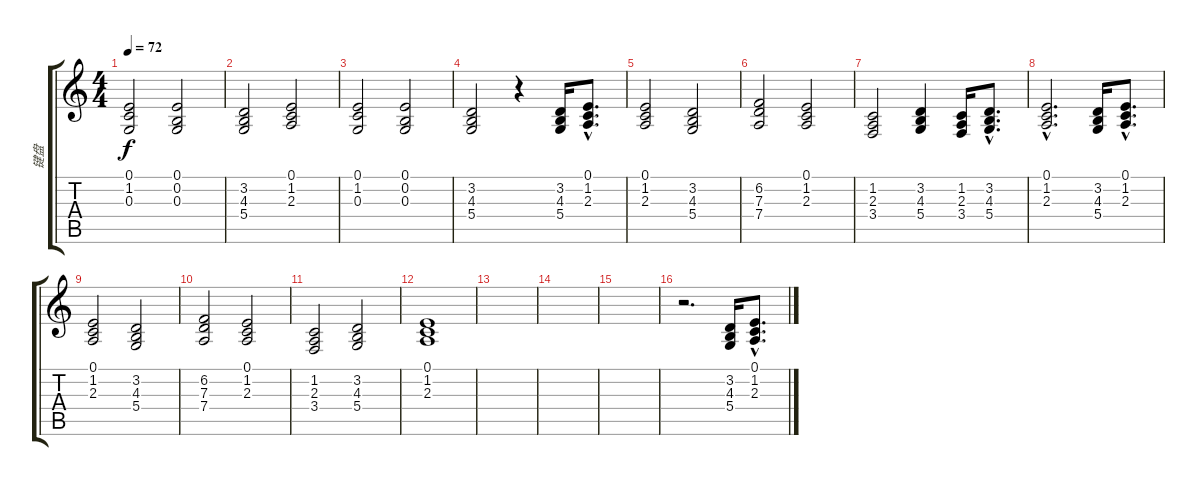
\track ("键盘" "键盘") {instrument stringensemble1}
\staff {score tabs}
\tuning (E4 B3 G3 D3 A2 E2) {hide}
\ts (4 4)
\tempo 72
\clef g2
\ks c
(0.1 1.2 0.3).2{dy f} (0.1 0.2 0.3).2 |
(3.2 4.3 5.4).2 (0.1 1.2 2.3).2 |
(0.1 1.2 0.3).2 (0.1 0.2 0.3).2 |
(3.2 4.3 5.4).2 r.4 (3.2 4.3 5.4).16 (0.1{hac} 1.2{hac} 2.3{hac}).8{d} |
(0.1 1.2 2.3).2 (3.2 4.3 5.4).2 |
(6.2 7.3 7.4).2 (0.1 1.2 2.3).2 |
(1.2 2.3 3.4).2 (3.2 4.3 5.4).4 (1.2 2.3 3.4).16 (3.2{hac} 4.3{hac} 5.4{hac}).8{d} |
(0.1{hac} 1.2{hac} 2.3{hac}).2{d} (3.2 4.3 5.4).16 (0.1{hac} 1.2{hac} 2.3{hac}).8{d} |
(0.1 1.2 2.3).2 (3.2 4.3 5.4).2 |
(6.2 7.3 7.4).2 (0.1 1.2 2.3).2 |
(1.2 2.3 3.4).2 (3.2 4.3 5.4).2 |
(0.1 1.2 2.3).1 |
|
|
|
r.2{d} (3.2 4.3 5.4).16 (0.1{hac} 1.2{hac} 2.3{hac}).8{d}
